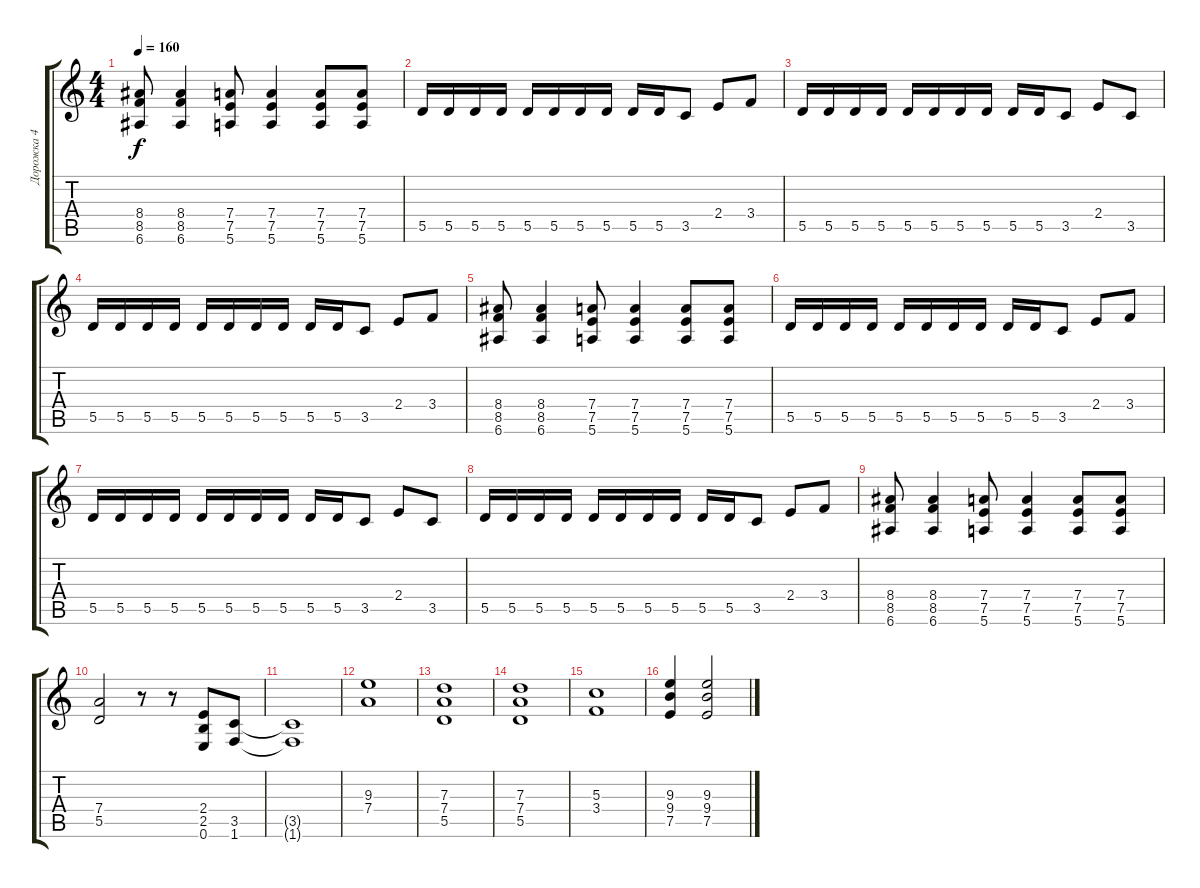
\track ("Дорожка 4" "Дорожка 4") {instrument acousticguitarsteel}
\staff {score tabs}
\tuning (E4 B3 G3 D3 A2 E2) {hide}
\ts (4 4)
\tempo 160
\clef g2
\ks c
(8.4 8.5 6.6).8{dy f} (8.4 8.5 6.6).4 (7.4 7.5 5.6).8 (7.4 7.5 5.6).4 (7.4 7.5 5.6).8 (7.4 7.5 5.6).8 |
5.5.16 5.5.16 5.5.16 5.5.16 5.5.16 5.5.16 5.5.16 5.5.16 5.5.16 5.5.16 3.5.8 2.4.8 3.4.8 |
5.5.16 5.5.16 5.5.16 5.5.16 5.5.16 5.5.16 5.5.16 5.5.16 5.5.16 5.5.16 3.5.8 2.4.8 3.5.8 |
5.5.16 5.5.16 5.5.16 5.5.16 5.5.16 5.5.16 5.5.16 5.5.16 5.5.16 5.5.16 3.5.8 2.4.8 3.4.8 |
(8.4 8.5 6.6).8 (8.4 8.5 6.6).4 (7.4 7.5 5.6).8 (7.4 7.5 5.6).4 (7.4 7.5 5.6).8 (7.4 7.5 5.6).8 |
5.5.16 5.5.16 5.5.16 5.5.16 5.5.16 5.5.16 5.5.16 5.5.16 5.5.16 5.5.16 3.5.8 2.4.8 3.4.8 |
5.5.16 5.5.16 5.5.16 5.5.16 5.5.16 5.5.16 5.5.16 5.5.16 5.5.16 5.5.16 3.5.8 2.4.8 3.5.8 |
5.5.16 5.5.16 5.5.16 5.5.16 5.5.16 5.5.16 5.5.16 5.5.16 5.5.16 5.5.16 3.5.8 2.4.8 3.4.8 |
(8.4 8.5 6.6).8 (8.4 8.5 6.6).4 (7.4 7.5 5.6).8 (7.4 7.5 5.6).4 (7.4 7.5 5.6).8 (7.4 7.5 5.6).8 |
(7.4 5.5).2 r.8 r.8 (2.4 2.5 0.6).8 (3.5 1.6).8 |
(3.5{t} 1.6{t}).1 |
(9.3 7.4).1 |
(7.3 7.4 5.5).1 |
(7.3 7.4 5.5).1 |
(5.3 3.4).1 |
(9.3 9.4 7.5).4 (9.3 9.4 7.5).2
